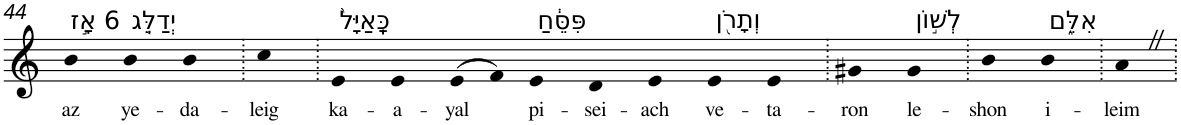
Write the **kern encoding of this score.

**kern	**text
*part1	*part1
*staff1	*staff1
*I"Piano	*
*I'Pno	*
!!LO:PB:g=z
*clefG2	*
*k[]	*
=44	=44
!LO:TX:a:t=6 אָ֣ז	!
!	!LO:LY:b
4b	az
!LO:TX:a:t=יְדַלֵּ֤ג	!
!	!LO:LY:b
4b	ye-
!	!LO:LY:b
4b	-da-
=45.	=45.
!	!LO:LY:b
4cc	-leig
=46.	=46.
!LO:TX:a:t=כָּֽאַיָּל֙	!
!	!LO:LY:b
4e	ka-
!	!LO:LY:b
4e	-a-
!	!LO:LY:b
(>8e	-yal
8f)	.
!LO:TX:a:t=פִּסֵּ֔חַ	!
!	!LO:LY:b
4e	pi-
!	!LO:LY:b
4d	-sei-
!	!LO:LY:b
4e	-ach
!LO:TX:a:t=וְתָרֹ֖ן	!
!	!LO:LY:b
4e	ve-
!	!LO:LY:b
4e	-ta-
=47.	=47.
!	!LO:LY:b
4g#X	-ron
!LO:TX:a:t=לְשׁ֣וֹן	!
!	!LO:LY:b
4g#	le-
=48.	=48.
!	!LO:LY:b
4b	-shon
!LO:TX:a:t=אִלֵּ֑ם	!
!	!LO:LY:b
4b	i-
=49.	=49.
!	!LO:LY:b
4aZ	-leim
=.	=.
*-	*-
